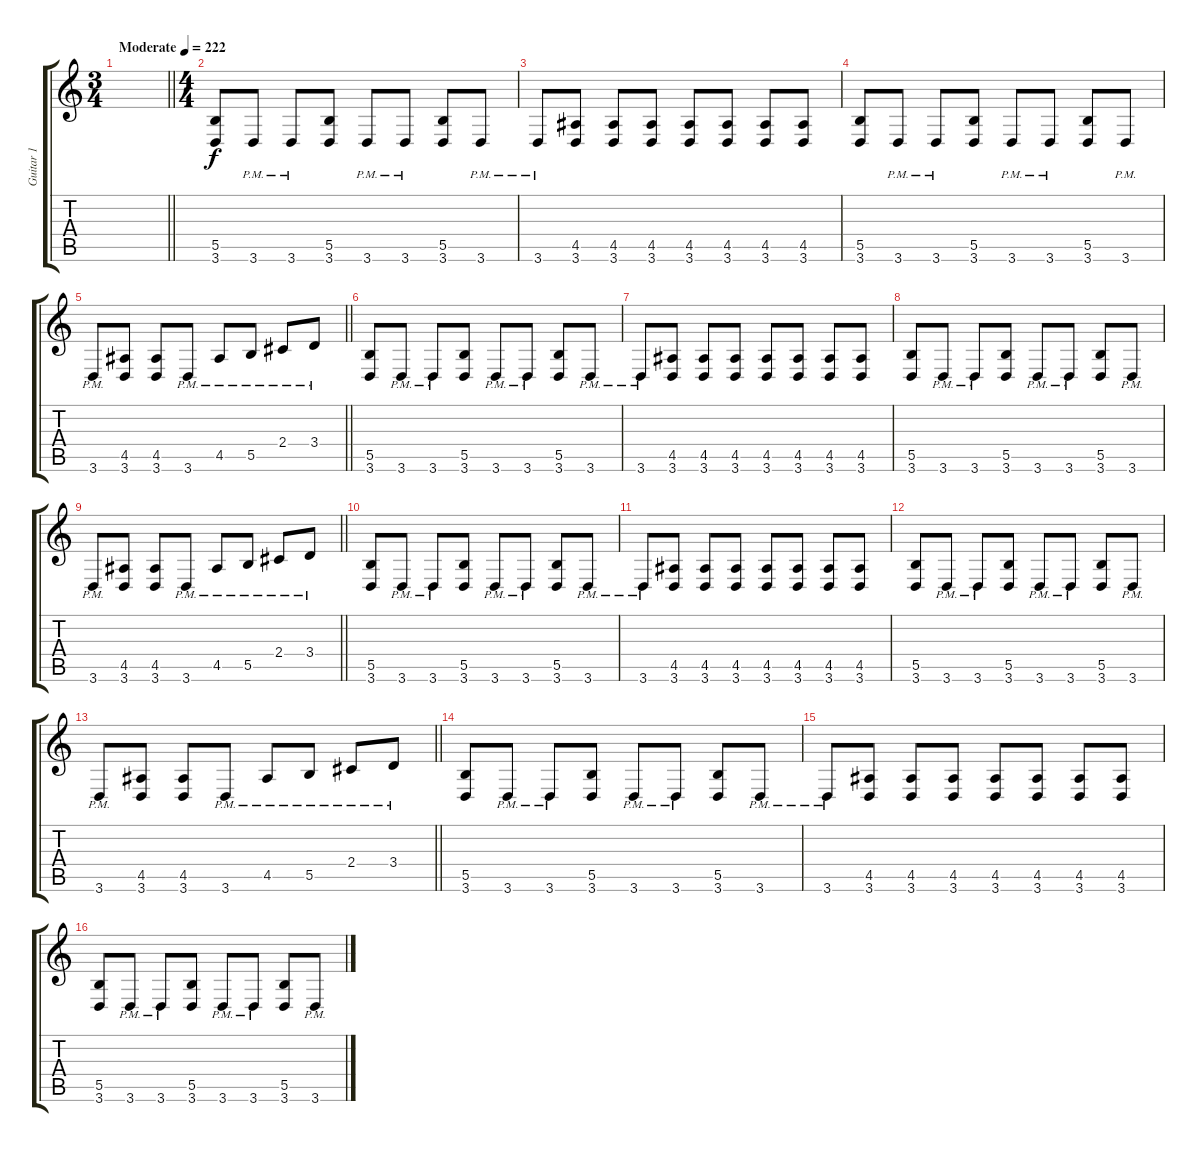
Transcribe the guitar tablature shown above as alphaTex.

\track ("Guitar 1" "Guitar 1") {instrument distortionguitar}
\staff {score tabs}
\tuning (Db4 Ab3 E3 B2 Gb2 B1) {hide}
\ts (3 4)
\tempo (222 "Moderate")
\clef g2
\barLineRight lightlight
\ks c
|
\ts (4 4)
(5.5 3.6).8 3.6{pm}.8 3.6{pm}.8 (5.5 3.6).8 3.6{pm}.8 3.6{pm}.8 (5.5 3.6).8 3.6{pm}.8 |
3.6{pm}.8 (4.5 3.6).8 (4.5 3.6).8 (4.5 3.6).8 (4.5 3.6).8 (4.5 3.6).8 (4.5 3.6).8 (4.5 3.6).8 |
(5.5 3.6).8 3.6{pm}.8 3.6{pm}.8 (5.5 3.6).8 3.6{pm}.8 3.6{pm}.8 (5.5 3.6).8 3.6{pm}.8 |
\barLineRight lightlight
3.6{pm}.8 (4.5 3.6).8 (4.5 3.6).8 3.6{pm}.8 4.5{pm}.8 5.5{pm}.8 2.4{pm}.8 3.4{pm}.8 |
(5.5 3.6).8 3.6{pm}.8 3.6{pm}.8 (5.5 3.6).8 3.6{pm}.8 3.6{pm}.8 (5.5 3.6).8 3.6{pm}.8 |
3.6{pm}.8 (4.5 3.6).8 (4.5 3.6).8 (4.5 3.6).8 (4.5 3.6).8 (4.5 3.6).8 (4.5 3.6).8 (4.5 3.6).8 |
(5.5 3.6).8 3.6{pm}.8 3.6{pm}.8 (5.5 3.6).8 3.6{pm}.8 3.6{pm}.8 (5.5 3.6).8 3.6{pm}.8 |
\barLineRight lightlight
3.6{pm}.8 (4.5 3.6).8 (4.5 3.6).8 3.6{pm}.8 4.5{pm}.8 5.5{pm}.8 2.4{pm}.8 3.4{pm}.8 |
(5.5 3.6).8 3.6{pm}.8 3.6{pm}.8 (5.5 3.6).8 3.6{pm}.8 3.6{pm}.8 (5.5 3.6).8 3.6{pm}.8 |
3.6{pm}.8 (4.5 3.6).8 (4.5 3.6).8 (4.5 3.6).8 (4.5 3.6).8 (4.5 3.6).8 (4.5 3.6).8 (4.5 3.6).8 |
(5.5 3.6).8 3.6{pm}.8 3.6{pm}.8 (5.5 3.6).8 3.6{pm}.8 3.6{pm}.8 (5.5 3.6).8 3.6{pm}.8 |
\barLineRight lightlight
3.6{pm}.8 (4.5 3.6).8 (4.5 3.6).8 3.6{pm}.8 4.5{pm}.8 5.5{pm}.8 2.4{pm}.8 3.4{pm}.8 |
(5.5 3.6).8 3.6{pm}.8 3.6{pm}.8 (5.5 3.6).8 3.6{pm}.8 3.6{pm}.8 (5.5 3.6).8 3.6{pm}.8 |
3.6{pm}.8 (4.5 3.6).8 (4.5 3.6).8 (4.5 3.6).8 (4.5 3.6).8 (4.5 3.6).8 (4.5 3.6).8 (4.5 3.6).8 |
(5.5 3.6).8 3.6{pm}.8 3.6{pm}.8 (5.5 3.6).8 3.6{pm}.8 3.6{pm}.8 (5.5 3.6).8 3.6{pm}.8
